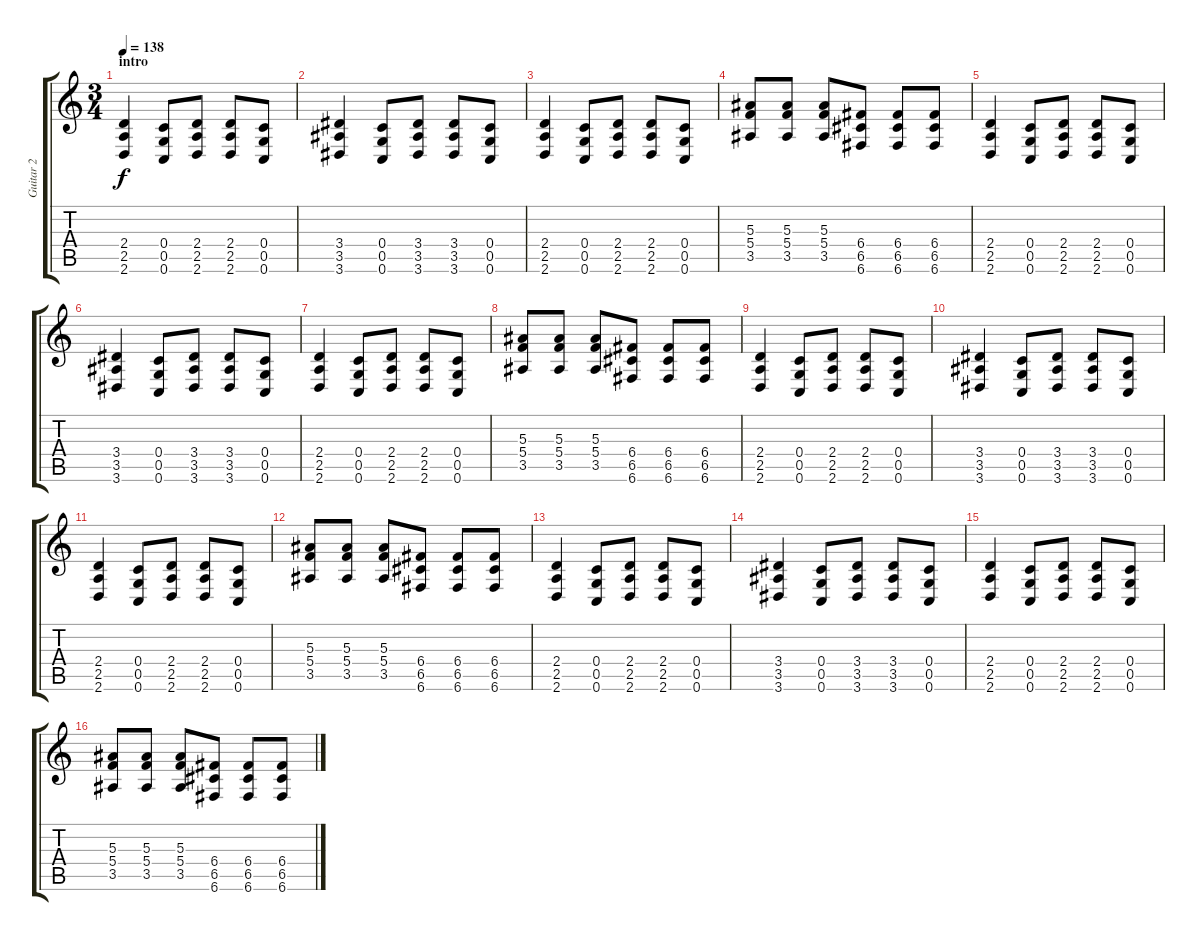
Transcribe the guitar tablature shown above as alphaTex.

\track ("Guitar 2" "Guitar 2") {instrument overdrivenguitar}
\staff {score tabs}
\tuning (D4 A3 F3 C3 G2 C2) {hide}
\ts (3 4)
\section ("" "intro")
\tempo 138
\clef g2
\ks c
(2.4 2.5 2.6).4{dy f instrument overdrivenguitar} (0.4 0.5 0.6).8 (2.4 2.5 2.6).8 (2.4 2.5 2.6).8 (0.4 0.5 0.6).8 |
(3.4 3.5 3.6).4 (0.4 0.5 0.6).8 (3.4 3.5 3.6).8 (3.4 3.5 3.6).8 (0.4 0.5 0.6).8 |
(2.4 2.5 2.6).4 (0.4 0.5 0.6).8 (2.4 2.5 2.6).8 (2.4 2.5 2.6).8 (0.4 0.5 0.6).8 |
(5.3 5.4 3.5).8 (5.3 5.4 3.5).8 (5.3 5.4 3.5).8 (6.4 6.5 6.6).8 (6.4 6.5 6.6).8 (6.4 6.5 6.6).8 |
(2.4 2.5 2.6).4 (0.4 0.5 0.6).8 (2.4 2.5 2.6).8 (2.4 2.5 2.6).8 (0.4 0.5 0.6).8 |
(3.4 3.5 3.6).4 (0.4 0.5 0.6).8 (3.4 3.5 3.6).8 (3.4 3.5 3.6).8 (0.4 0.5 0.6).8 |
(2.4 2.5 2.6).4 (0.4 0.5 0.6).8 (2.4 2.5 2.6).8 (2.4 2.5 2.6).8 (0.4 0.5 0.6).8 |
(5.3 5.4 3.5).8 (5.3 5.4 3.5).8 (5.3 5.4 3.5).8 (6.4 6.5 6.6).8 (6.4 6.5 6.6).8 (6.4 6.5 6.6).8 |
(2.4 2.5 2.6).4 (0.4 0.5 0.6).8 (2.4 2.5 2.6).8 (2.4 2.5 2.6).8 (0.4 0.5 0.6).8 |
(3.4 3.5 3.6).4 (0.4 0.5 0.6).8 (3.4 3.5 3.6).8 (3.4 3.5 3.6).8 (0.4 0.5 0.6).8 |
(2.4 2.5 2.6).4 (0.4 0.5 0.6).8 (2.4 2.5 2.6).8 (2.4 2.5 2.6).8 (0.4 0.5 0.6).8 |
(5.3 5.4 3.5).8 (5.3 5.4 3.5).8 (5.3 5.4 3.5).8 (6.4 6.5 6.6).8 (6.4 6.5 6.6).8 (6.4 6.5 6.6).8 |
(2.4 2.5 2.6).4 (0.4 0.5 0.6).8 (2.4 2.5 2.6).8 (2.4 2.5 2.6).8 (0.4 0.5 0.6).8 |
(3.4 3.5 3.6).4 (0.4 0.5 0.6).8 (3.4 3.5 3.6).8 (3.4 3.5 3.6).8 (0.4 0.5 0.6).8 |
(2.4 2.5 2.6).4 (0.4 0.5 0.6).8 (2.4 2.5 2.6).8 (2.4 2.5 2.6).8 (0.4 0.5 0.6).8 |
(5.3 5.4 3.5).8 (5.3 5.4 3.5).8 (5.3 5.4 3.5).8 (6.4 6.5 6.6).8 (6.4 6.5 6.6).8 (6.4 6.5 6.6).8
